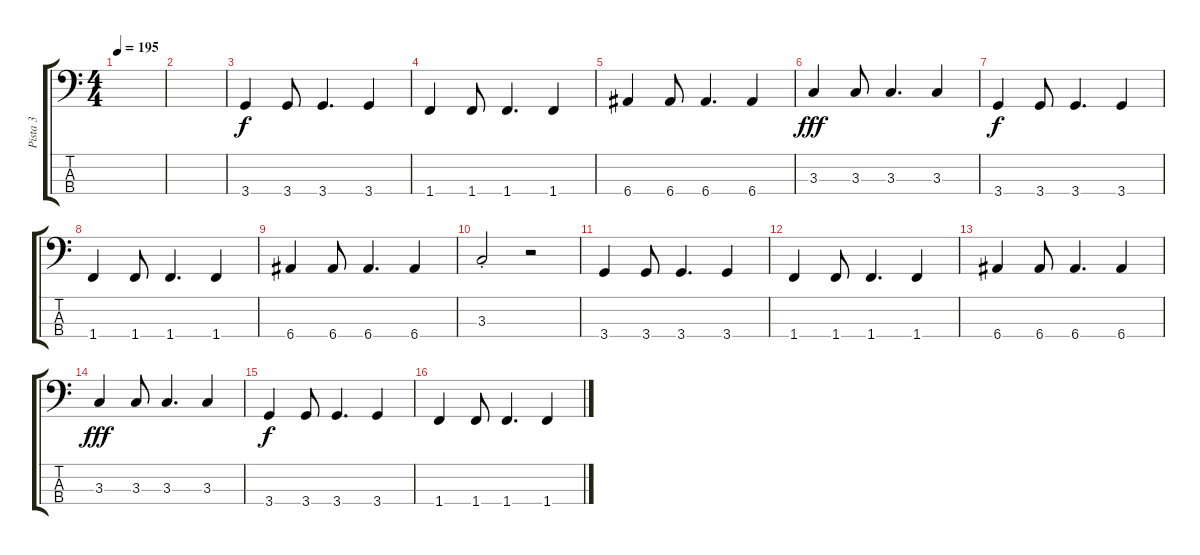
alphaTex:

\track ("Pista 3" "Pista 3") {instrument electricbasspick}
\staff {score tabs}
\tuning (G2 D2 A1 E1) {hide}
\ts (4 4)
\tempo 195
\clef f4
\ks c
|
|
3.4.4 3.4.8 3.4.4{d} 3.4.4 |
1.4.4 1.4.8 1.4.4{d} 1.4.4 |
6.4.4 6.4.8 6.4.4{d} 6.4.4 |
3.3.4{dy fff} 3.3.8 3.3.4{d} 3.3.4 |
3.4.4{dy f} 3.4.8 3.4.4{d} 3.4.4 |
1.4.4 1.4.8 1.4.4{d} 1.4.4 |
6.4.4 6.4.8 6.4.4{d} 6.4.4 |
3.3{st}.2 r.2 |
3.4.4 3.4.8 3.4.4{d} 3.4.4 |
1.4.4 1.4.8 1.4.4{d} 1.4.4 |
6.4.4 6.4.8 6.4.4{d} 6.4.4 |
3.3.4{dy fff} 3.3.8 3.3.4{d} 3.3.4 |
3.4.4{dy f} 3.4.8 3.4.4{d} 3.4.4 |
1.4.4 1.4.8 1.4.4{d} 1.4.4
